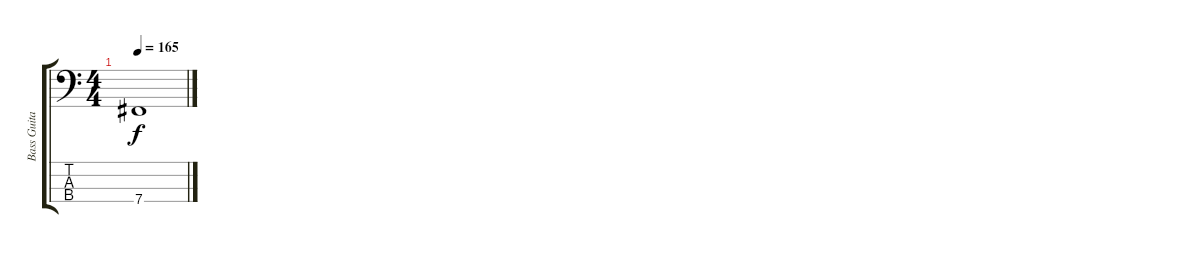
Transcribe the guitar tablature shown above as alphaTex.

\track ("Bass Guitar" "Bass Guita") {instrument electricbasspick}
\staff {score tabs}
\tuning (E2 B1 Gb1 B0) {hide}
\ts (4 4)
\tempo 165
\clef f4
\ks c
7.4{t}.1{dy f}
